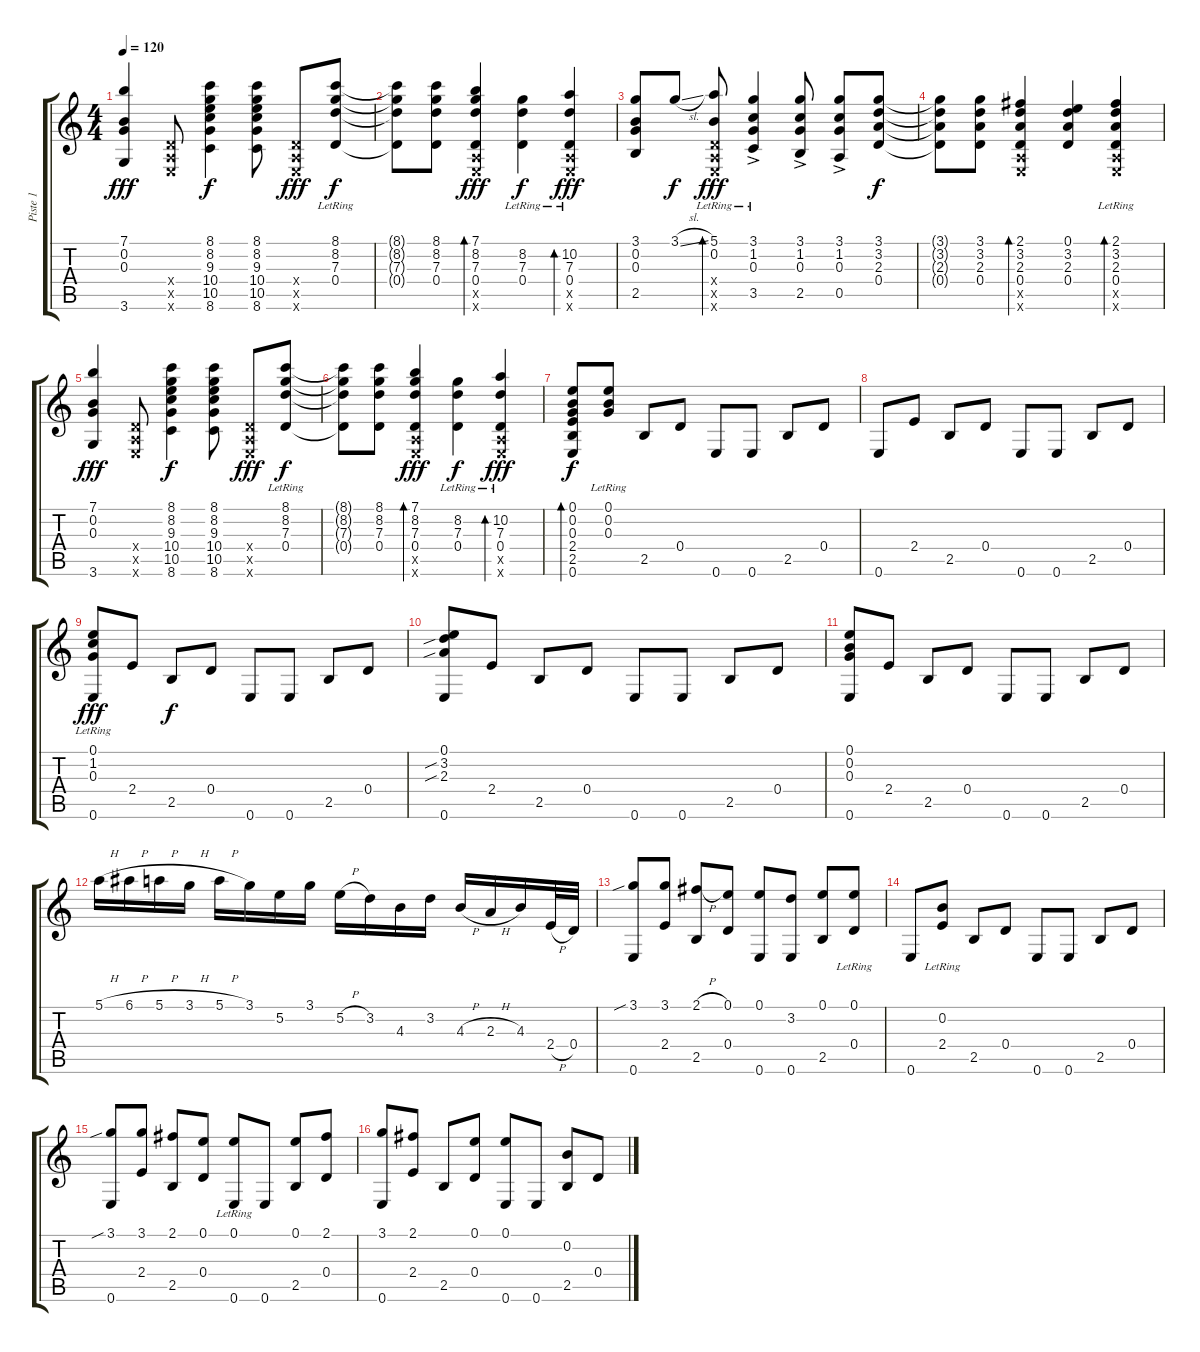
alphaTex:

\track ("Piste 1" "Piste 1") {instrument acousticguitarsteel}
\staff {score tabs}
\tuning (E4 B3 G3 D3 A2 E2) {hide}
\ts (4 4)
\tempo 120
\clef g2
\ks c
(7.1 0.2 0.3 3.6).4{dy fff} (0.4{x} 0.5{x} 0.6{x}).8 (8.1 8.2 9.3 10.4 10.5 8.6).4{dy f} (8.1 8.2 9.3 10.4 10.5 8.6).8 (0.4{x} 0.5{x} 0.6{x}).8{dy fff} (8.1{lr} 8.2{lr} 7.3{lr} 0.4{lr}).8{dy f} |
(8.1{t} 8.2{t} 7.3{t} 0.4{t}).8 (8.1 8.2 7.3 0.4).8 (7.1 8.2 7.3 0.4 0.5{x} 0.6{x}).4{bd 30 dy fff} (8.2{lr} 7.3 0.4).4{dy f} (10.2{lr} 7.3 0.4 0.5{x} 0.6{x}).4{bd 30 dy fff} |
(3.1 0.2 0.3 2.5).8 3.1{sl}.8{dy f} (5.1{lr} 0.2 0.4{x} 0.5{x} 0.6{x}).8{bd 30 dy fff} (3.1{lr} 1.2{lr} 0.3{lr} 3.5{ac lr}).4 (3.1 1.2 0.3 2.5{ac}).8 (3.1 1.2 0.3 0.5{ac}).8 (3.1 3.2 2.3 0.4).8{dy f} |
(3.1{t} 3.2{t} 2.3{t} 0.4{t}).8 (3.1 3.2 2.3 0.4).8 (2.1 3.2 2.3 0.4 0.5{x} 0.6{x}).4{bd 30} (0.1 3.2 2.3 0.4).4 (2.1 3.2{lr} 2.3{lr} 0.4{lr} 0.5{x} 0.6{x}).4{bd 30} |
(7.1 0.2 0.3 3.6).4{dy fff} (0.4{x} 0.5{x} 0.6{x}).8 (8.1 8.2 9.3 10.4 10.5 8.6).4{dy f} (8.1 8.2 9.3 10.4 10.5 8.6).8 (0.4{x} 0.5{x} 0.6{x}).8{dy fff} (8.1{lr} 8.2{lr} 7.3{lr} 0.4{lr}).8{dy f} |
(8.1{t} 8.2{t} 7.3{t} 0.4{t}).8 (8.1 8.2 7.3 0.4).8 (7.1 8.2 7.3 0.4 0.5{x} 0.6{x}).4{bd 30 dy fff} (8.2{lr} 7.3 0.4).4{dy f} (10.2{lr} 7.3 0.4 0.5{x} 0.6{x}).4{bd 30 dy fff} |
(0.1 0.2 0.3 2.4 2.5 0.6).8{bd 60 dy f} (0.1{lr} 0.2{lr} 0.3{lr}).8 2.5.8 0.4.8 0.6.8 0.6.8 2.5.8 0.4.8 |
0.6.8 2.4.8 2.5.8 0.4.8 0.6.8 0.6.8 2.5.8 0.4.8 |
(0.1{lr} 1.2{lr} 0.3{lr} 0.6).8{dy fff} 2.4.8 2.5.8{dy f} 0.4.8 0.6.8 0.6.8 2.5.8 0.4.8 |
(0.1 3.2{sib} 2.3{sib} 0.6).8 2.4.8 2.5.8 0.4.8 0.6.8 0.6.8 2.5.8 0.4.8 |
(0.1 0.2 0.3 0.6).8 2.4.8 2.5.8 0.4.8 0.6.8 0.6.8 2.5.8 0.4.8 |
5.1{h}.16 6.1{h}.16 5.1{h}.16 3.1{h}.16 5.1{h}.16 3.1.16 5.2.16 3.1.16 5.2{h}.16 3.2.16 4.3.16 3.2.16 4.3{h}.16 2.3{h}.16 4.3.16 2.4{h}.32 0.4.32 |
(3.1{sib} 0.6).8 (3.1 2.4).8 (2.1{h} 2.5).8 (0.1 0.4).8 (0.1 0.6).8 (3.2 0.6).8 (0.1 2.5).8 (0.1{lr} 0.4).8 |
0.6.8 (0.2{lr} 2.4).8 2.5.8 0.4.8 0.6.8 0.6.8 2.5.8 0.4.8 |
(3.1{sib} 0.6).8 (3.1 2.4).8 (2.1 2.5).8 (0.1 0.4).8 (0.1{lr} 0.6).8 0.6.8 (0.1 2.5).8 (2.1 0.4).8 |
(3.1 0.6).8 (2.1 2.4).8 2.5.8 (0.1 0.4).8 (0.1 0.6).8 0.6.8 (0.2 2.5).8 0.4.8
